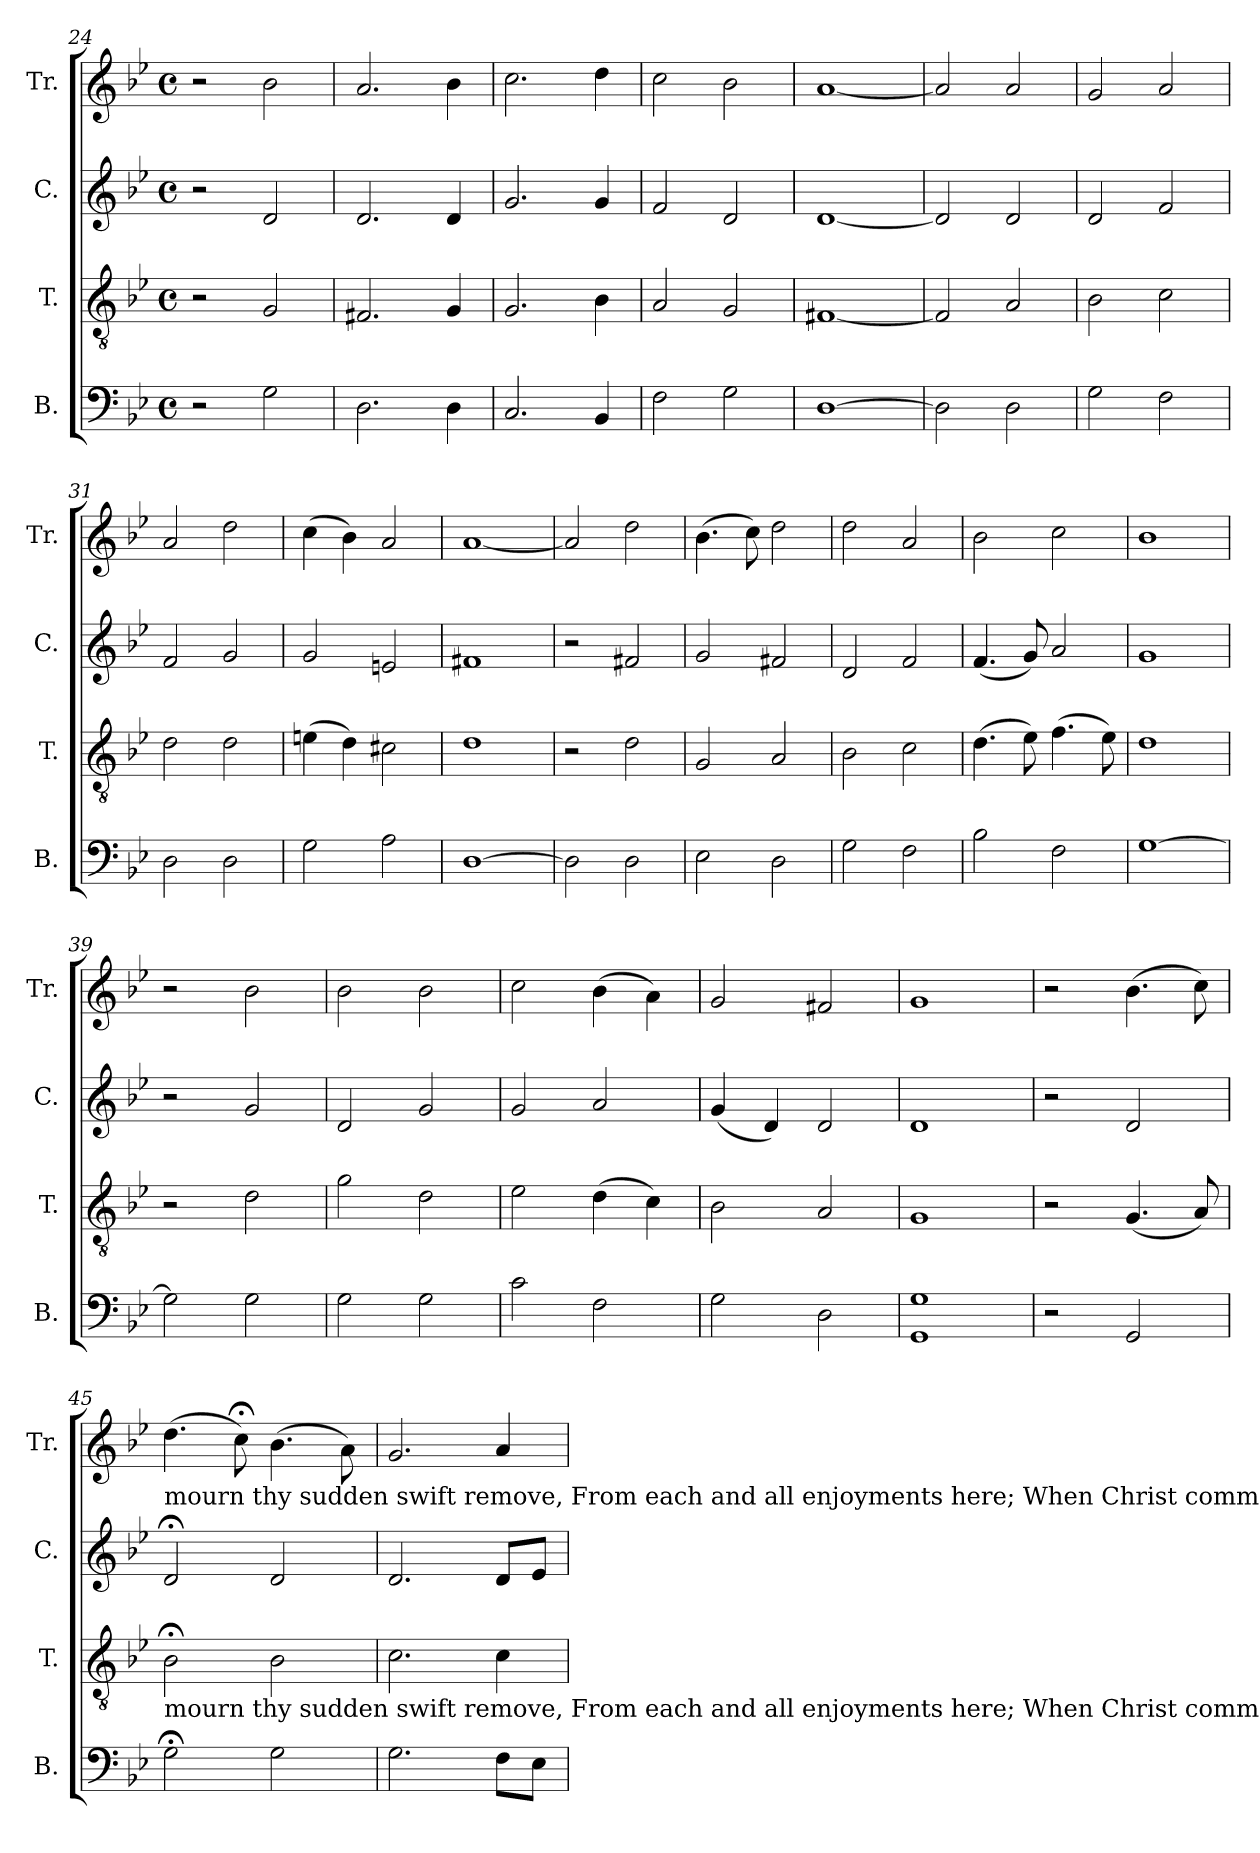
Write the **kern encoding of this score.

**kern	**kern	**kern	**kern
*part4	*part3	*part2	*part1
*staff4	*staff3	*staff2	*staff1
*I"B.	*I"T.	*I"C.	*I"Tr.
*I'B.	*I'T.	*I'C.	*I'Tr.
*clefF4	*clefGv2	*clefG2	*clefG2
*k[b-e-]	*k[b-e-]	*k[b-e-]	*k[b-e-]
*M4/4	*M4/4	*M4/4	*M4/4
*met(c)	*met(c)	*met(c)	*met(c)
=24	=24	=24	=24
2r	2r	2r	2r
2G!\	2G!/	2d!/	2b-!\
=25	=25	=25	=25
2.D!\	2.F#X!/	2.d!/	2.a!/
4D!\	4G!/	4d!/	4b-!\
=26	=26	=26	=26
2.C!/	2.G!/	2.g!/	2.cc!\
4BB-!/	4B-!\	4g!/	4dd!\
=27	=27	=27	=27
2F!\	2A!/	2f!/	2cc!\
2G!\	2G!/	2d!/	2b-!\
=28	=28	=28	=28
[1D!	[1F#X!	[1d!	[1a!
=29	=29	=29	=29
2D!\]	2F#!/]	2d!/]	2a!/]
2D!\	2A!/	2d!/	2a!/
=30	=30	=30	=30
2G!\	2B-!\	2d!/	2g!/
2F!\	2c!\	2f!/	2a!/
=31	=31	=31	=31
2D!\	2d!\	2f!/	2a!/
2D!\	2d!\	2g!/	2dd!\
=32	=32	=32	=32
2G!\	(>4en!\	2g!/	(>4cc!\
.	4d!\)	.	4b-!\)
2A!\	2c#X!\	2en!/	2a!/
=33	=33	=33	=33
[1D!	1d!	1f#X!	[1a!
=34	=34	=34	=34
2D!\]	2r	2r	2a!/]
2D!\	2d!\	2f#X!/	2dd!\
=35	=35	=35	=35
2E-!\	2G!/	2g!/	(>4.b-!\
.	.	.	8cc!\)
2D!\	2A!/	2f#X!/	2dd!\
=36	=36	=36	=36
2G!\	2B-!\	2d!/	2dd!\
2F!\	2c!\	2f!/	2a!/
=37	=37	=37	=37
2B-!\	(>4.d!\	(<4.f!/	2b-!\
.	8e-!\)	8g!/)	.
2F!\	(>4.f!\	2a!/	2cc!\
.	8e-!\)	.	.
=38	=38	=38	=38
[1G!	1d!	1g!	1b-!
=39	=39	=39	=39
2G!\]	2r	2r	2r
2G!\	2d!\	2g!/	2b-!\
=40	=40	=40	=40
2G!\	2g!\	2d!/	2b-!\
2G!\	2d!\	2g!/	2b-!\
=41	=41	=41	=41
2c!\	2e-!\	2g!/	2cc!\
2F!\	(>4d!\	2a!/	(>4b-!\
.	4c!\)	.	4a!\)
=42	=42	=42	=42
2G!\	2B-!\	(<4g!/	2g!/
.	.	4d!/)	.
2D!\	2A!/	2d!/	2f#X!/
=43	=43	=43	=43
1GG! 1G!	1G!	1d!	1g!
=44	=44	=44	=44
2r	2r	2r	2r
2GG!/	(<4.G!/	2d!/	(>4.b-!\
.	8A!/)	.	8cc!\)
!!LO:PB:g=z
=45	=45	=45	=45
!	!	!	!LO:TX:b:t=mourn  thy  sudden  swift remove, From each and all  enjoyments  here;    When Christ commands, We must  obey,  Without  a   murmur   or   a   tear,    Sub – mit – ting  to  thy
!	!LO:TX:b:t=mourn  thy  sudden  swift remove, From each and all  enjoyments  here;    When Christ commands, We must  obey,  Without  a   murmur   or   a   tear,    Sub – mit – ting  to  thy	!	!
2G;<!\	2B-;<!\	2d;<!/	(>4.dd!\
.	.	.	8cc;<!\)
2G!\	2B-!\	2d!/	(>4.b-!\
.	.	.	8a!\)
=46	=46	=46	=46
2.G!\	2.c!\	2.d!/	2.g!/
8F!\L	4c!\	8d!/L	4a!/
8E-!\J	.	8e-!/J	.
=	=	=	=
*-	*-	*-	*-
